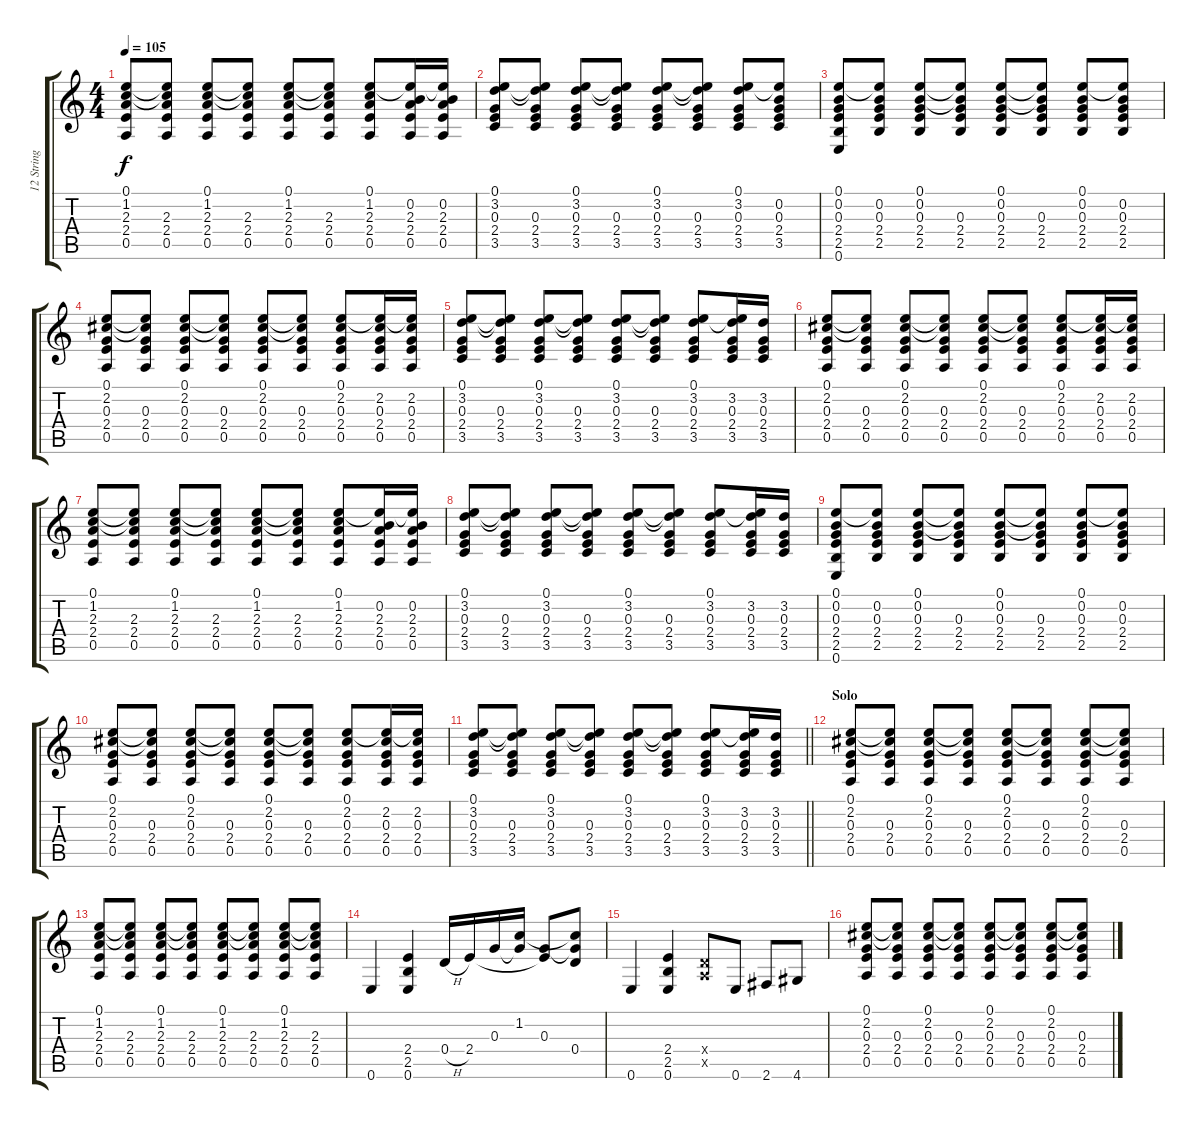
\track ("12 String Acoustic" "12 String ") {instrument acousticguitarsteel}
\staff {score tabs}
\tuning (E4 B3 G3 D3 A2 E2) {hide}
\ts (4 4)
\tempo 105
\clef g2
\ks c
(0.1 1.2 2.3 2.4 0.5).8{dy f} (0.1{t} 1.2{t} 2.3 2.4 0.5).8 (0.1 1.2 2.3 2.4 0.5).8 (0.1{t} 1.2{t} 2.3 2.4 0.5).8 (0.1 1.2 2.3 2.4 0.5).8 (0.1{t} 1.2{t} 2.3 2.4 0.5).8 (0.1 1.2 2.3 2.4 0.5).8 (0.1{t} 0.2 2.3 2.4 0.5).16 (0.1{t} 0.2 2.3 2.4 0.5).16 |
(0.1 3.2 0.3 2.4 3.5).8 (0.1{t} 3.2{t} 0.3 2.4 3.5).8 (0.1 3.2 0.3 2.4 3.5).8 (0.1{t} 3.2{t} 0.3 2.4 3.5).8 (0.1 3.2 0.3 2.4 3.5).8 (0.1{t} 3.2{t} 0.3 2.4 3.5).8 (0.1 3.2 0.3 2.4 3.5).8 (0.1{t} 0.2 0.3 2.4 3.5).8 |
(0.1 0.2 0.3 2.4 2.5 0.6).8 (0.1{t} 0.2 0.3 2.4 2.5).8 (0.1 0.2 0.3 2.4 2.5).8 (0.1{t} 0.2{t} 0.3 2.4 2.5).8 (0.1 0.2 0.3 2.4 2.5).8 (0.1{t} 0.2{t} 0.3 2.4 2.5).8 (0.1 0.2 0.3 2.4 2.5).8 (0.1{t} 0.2 0.3 2.4 2.5).8 |
(0.1 2.2 0.3 2.4 0.5).8 (0.1{t} 2.2{t} 0.3 2.4 0.5).8 (0.1 2.2 0.3 2.4 0.5).8 (0.1{t} 2.2{t} 0.3 2.4 0.5).8 (0.1 2.2 0.3 2.4 0.5).8 (0.1{t} 2.2{t} 0.3 2.4 0.5).8 (0.1 2.2 0.3 2.4 0.5).8 (0.1{t} 2.2 0.3 2.4 0.5).16 (0.1{t} 2.2 0.3 2.4 0.5).16 |
(0.1 3.2 0.3 2.4 3.5).8 (0.1{t} 3.2{t} 0.3 2.4 3.5).8 (0.1 3.2 0.3 2.4 3.5).8 (0.1{t} 3.2{t} 0.3 2.4 3.5).8 (0.1 3.2 0.3 2.4 3.5).8 (0.1{t} 3.2{t} 0.3 2.4 3.5).8 (0.1 3.2 0.3 2.4 3.5).8 (0.1{t} 3.2 0.3 2.4 3.5).16 (3.2 0.3 2.4 3.5).16 |
(0.1 2.2 0.3 2.4 0.5).8 (0.1{t} 2.2{t} 0.3 2.4 0.5).8 (0.1 2.2 0.3 2.4 0.5).8 (0.1{t} 2.2{t} 0.3 2.4 0.5).8 (0.1 2.2 0.3 2.4 0.5).8 (0.1{t} 2.2{t} 0.3 2.4 0.5).8 (0.1 2.2 0.3 2.4 0.5).8 (0.1{t} 2.2 0.3 2.4 0.5).16 (0.1{t} 2.2 0.3 2.4 0.5).16 |
(0.1 1.2 2.3 2.4 0.5).8 (0.1{t} 1.2{t} 2.3 2.4 0.5).8 (0.1 1.2 2.3 2.4 0.5).8 (0.1{t} 1.2{t} 2.3 2.4 0.5).8 (0.1 1.2 2.3 2.4 0.5).8 (0.1{t} 1.2{t} 2.3 2.4 0.5).8 (0.1 1.2 2.3 2.4 0.5).8 (0.1{t} 0.2 2.3 2.4 0.5).16 (0.1{t} 0.2 2.3 2.4 0.5).16 |
(0.1 3.2 0.3 2.4 3.5).8 (0.1{t} 3.2{t} 0.3 2.4 3.5).8 (0.1 3.2 0.3 2.4 3.5).8 (0.1{t} 3.2{t} 0.3 2.4 3.5).8 (0.1 3.2 0.3 2.4 3.5).8 (0.1{t} 3.2{t} 0.3 2.4 3.5).8 (0.1 3.2 0.3 2.4 3.5).8 (0.1{t} 3.2 0.3 2.4 3.5).16 (3.2 0.3 2.4 3.5).16 |
(0.1 0.2 0.3 2.4 2.5 0.6).8 (0.1{t} 0.2 0.3 2.4 2.5).8 (0.1 0.2 0.3 2.4 2.5).8 (0.1{t} 0.2{t} 0.3 2.4 2.5).8 (0.1 0.2 0.3 2.4 2.5).8 (0.1{t} 0.2{t} 0.3 2.4 2.5).8 (0.1 0.2 0.3 2.4 2.5).8 (0.1{t} 0.2 0.3 2.4 2.5).8 |
(0.1 2.2 0.3 2.4 0.5).8 (0.1{t} 2.2{t} 0.3 2.4 0.5).8 (0.1 2.2 0.3 2.4 0.5).8 (0.1{t} 2.2{t} 0.3 2.4 0.5).8 (0.1 2.2 0.3 2.4 0.5).8 (0.1{t} 2.2{t} 0.3 2.4 0.5).8 (0.1 2.2 0.3 2.4 0.5).8 (0.1{t} 2.2 0.3 2.4 0.5).16 (0.1{t} 2.2 0.3 2.4 0.5).16 |
\barLineRight lightlight
(0.1 3.2 0.3 2.4 3.5).8 (0.1{t} 3.2{t} 0.3 2.4 3.5).8 (0.1 3.2 0.3 2.4 3.5).8 (0.1{t} 3.2{t} 0.3 2.4 3.5).8 (0.1 3.2 0.3 2.4 3.5).8 (0.1{t} 3.2{t} 0.3 2.4 3.5).8 (0.1 3.2 0.3 2.4 3.5).8 (0.1{t} 3.2 0.3 2.4 3.5).16 (3.2 0.3 2.4 3.5).16 |
\section ("" "Solo")
(0.1 2.2 0.3 2.4 0.5).8 (0.1{t} 2.2{t} 0.3 2.4 0.5).8 (0.1 2.2 0.3 2.4 0.5).8 (0.1{t} 2.2{t} 0.3 2.4 0.5).8 (0.1 2.2 0.3 2.4 0.5).8 (0.1{t} 2.2{t} 0.3 2.4 0.5).8 (0.1 2.2 0.3 2.4 0.5).8 (0.1{t} 2.2{t} 0.3 2.4 0.5).8 |
(0.1 1.2 2.3 2.4 0.5).8 (0.1{t} 1.2{t} 2.3 2.4 0.5).8 (0.1 1.2 2.3 2.4 0.5).8 (0.1{t} 1.2{t} 2.3 2.4 0.5).8 (0.1 1.2 2.3 2.4 0.5).8 (0.1{t} 1.2{t} 2.3 2.4 0.5).8 (0.1 1.2 2.3 2.4 0.5).8 (0.1{t} 1.2{t} 2.3 2.4 0.5).8 |
0.6.4 (2.4 2.5 0.6).4 0.4{h}.16 2.4.16 0.3.16 (1.2 0.3{t}).16 (0.3 2.4{t}).8 (1.2{t} 0.3{t} 0.4).8 |
0.6.4 (2.4 2.5 0.6).4 (0.4{x} 0.5{x}).8 0.6.8 2.6.8 4.6.8 |
(0.1 2.2 0.3 2.4 0.5).8 (0.1{t} 2.2{t} 0.3 2.4 0.5).8 (0.1 2.2 0.3 2.4 0.5).8 (0.1{t} 2.2{t} 0.3 2.4 0.5).8 (0.1 2.2 0.3 2.4 0.5).8 (0.1{t} 2.2{t} 0.3 2.4 0.5).8 (0.1 2.2 0.3 2.4 0.5).8 (0.1{t} 2.2{t} 0.3 2.4 0.5).8
